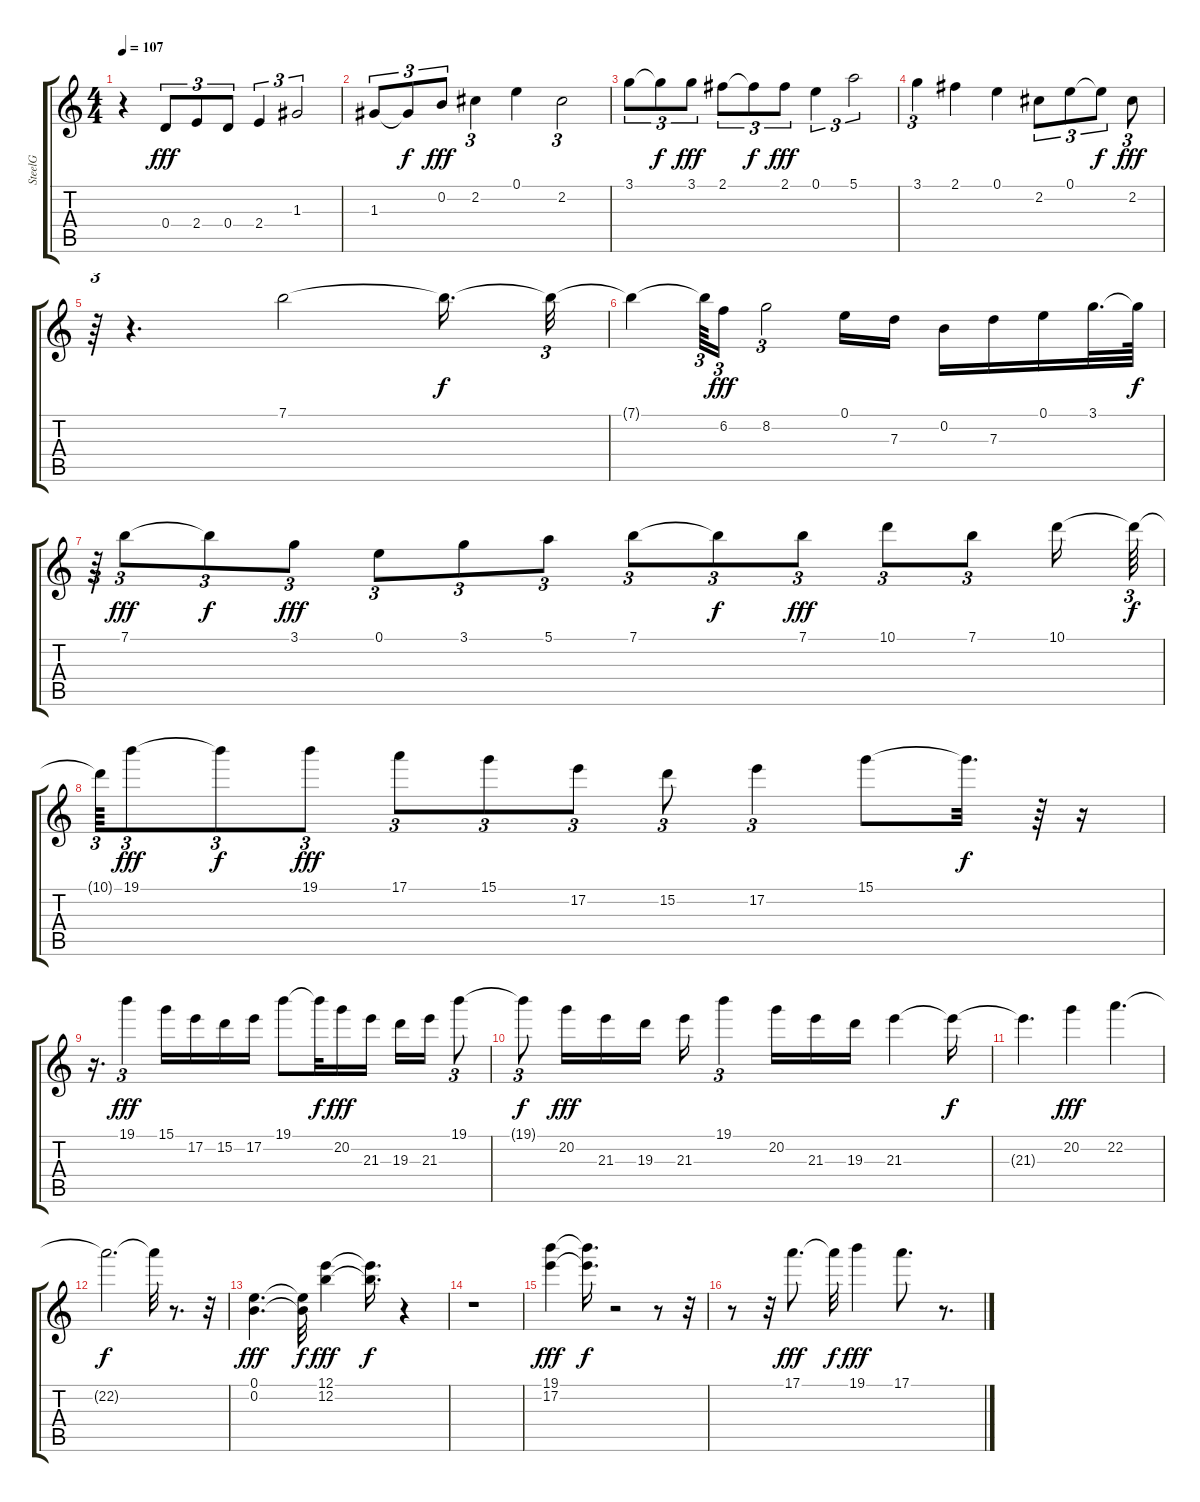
\track ("SteelG" "SteelG") {instrument acousticguitarsteel}
\staff {score tabs}
\tuning (E4 B3 G3 D3 A2 E2) {hide}
\ts (4 4)
\tempo 107
\clef g2
\ks c
r.4{dy fff} 0.4.8{tu (3 2)} 2.4.8{tu (3 2)} 0.4.8{tu (3 2)} 2.4.4{tu (3 2)} 1.3.2{tu (3 2)} |
1.3.8{tu (3 2)} 1.3{t}.8{tu (3 2) dy f} 0.2.8{tu (3 2) dy fff} 2.2.4{tu (3 2)} 0.1.4 2.2.2{tu (3 2)} |
3.1.8{tu (3 2)} 3.1{t}.8{tu (3 2) dy f} 3.1.8{tu (3 2) dy fff} 2.1.8{tu (3 2)} 2.1{t}.8{tu (3 2) dy f} 2.1.8{tu (3 2) dy fff} 0.1.4{tu (3 2)} 5.1.2{tu (3 2)} |
3.1.4{tu (3 2)} 2.1.4 0.1.4 2.2.8{tu (3 2)} 0.1.8{tu (3 2)} 0.1{t}.8{tu (3 2) dy f} 2.2.8{tu (3 2) dy fff} |
r.64{tu (3 2)} r.4{d} 7.1.2 7.1{t}.16{d dy f} 7.1{t}.32{tu (3 2)} |
7.1{t}.4 7.1{t}.64{tu (3 2)} 6.2.16{tu (3 2) dy fff} 8.2.2{tu (3 2)} 0.1.16 7.3.16 0.2.16 7.3.16 0.1.16 3.1.32{d} 3.1{t}.64{dy f} |
r.64{tu (3 2)} 7.1.8{tu (3 2) dy fff} 7.1{t}.8{tu (3 2) dy f} 3.1.8{tu (3 2) dy fff} 0.1.8{tu (3 2)} 3.1.8{tu (3 2)} 5.1.8{tu (3 2)} 7.1.8{tu (3 2)} 7.1{t}.8{tu (3 2) dy f} 7.1.8{tu (3 2) dy fff} 10.1.8{tu (3 2)} 7.1.8{tu (3 2)} 10.1.16 10.1{t}.64{tu (3 2) dy f} |
10.1{t}.64{tu (3 2)} 19.1.8{tu (3 2) dy fff} 19.1{t}.8{tu (3 2) dy f} 19.1.8{tu (3 2) dy fff} 17.1.8{tu (3 2)} 15.1.8{tu (3 2)} 17.2.8{tu (3 2)} 15.2.8{tu (3 2)} 17.2.4{tu (3 2)} 15.1.8 15.1{t}.32{d dy f} r.64 r.16 |
r.16{d} 19.1.4{tu (3 2) dy fff} 15.1.16 17.2.16 15.2.16 17.2.16 19.1.8 19.1{t}.32{dy f} 20.2.16{dy fff} 21.3.16 19.3.16 21.3.16 19.1.8{tu (3 2)} |
19.1{t}.8{tu (3 2) dy f} 20.2.16{dy fff} 21.3.16 19.3.16 21.3.16 19.1.4{tu (3 2)} 20.2.16 21.3.16 19.3.16 21.3.4 21.3{t}.16{dy f} |
21.3{t}.4{d} 20.2.4{dy fff} 22.2.4{d} |
22.2{t}.2{d dy f} 22.2{t}.32 r.8{d} r.32 |
(0.1 0.2).4{d dy fff} (0.1{t} 0.2{t}).32{dy f} (12.1 12.2).4{dy fff} (12.1{t} 12.2{t}).16{d dy f} r.4 |
r.1 |
(19.1 17.2).4{dy fff} (19.1{t} 17.2{t}).16{d dy f} r.2 r.8 r.32 |
r.8 r.32 17.1.8{d dy fff} 17.1{t}.32{dy f} 19.1.4{dy fff} 17.1.8{d} r.8{d}
